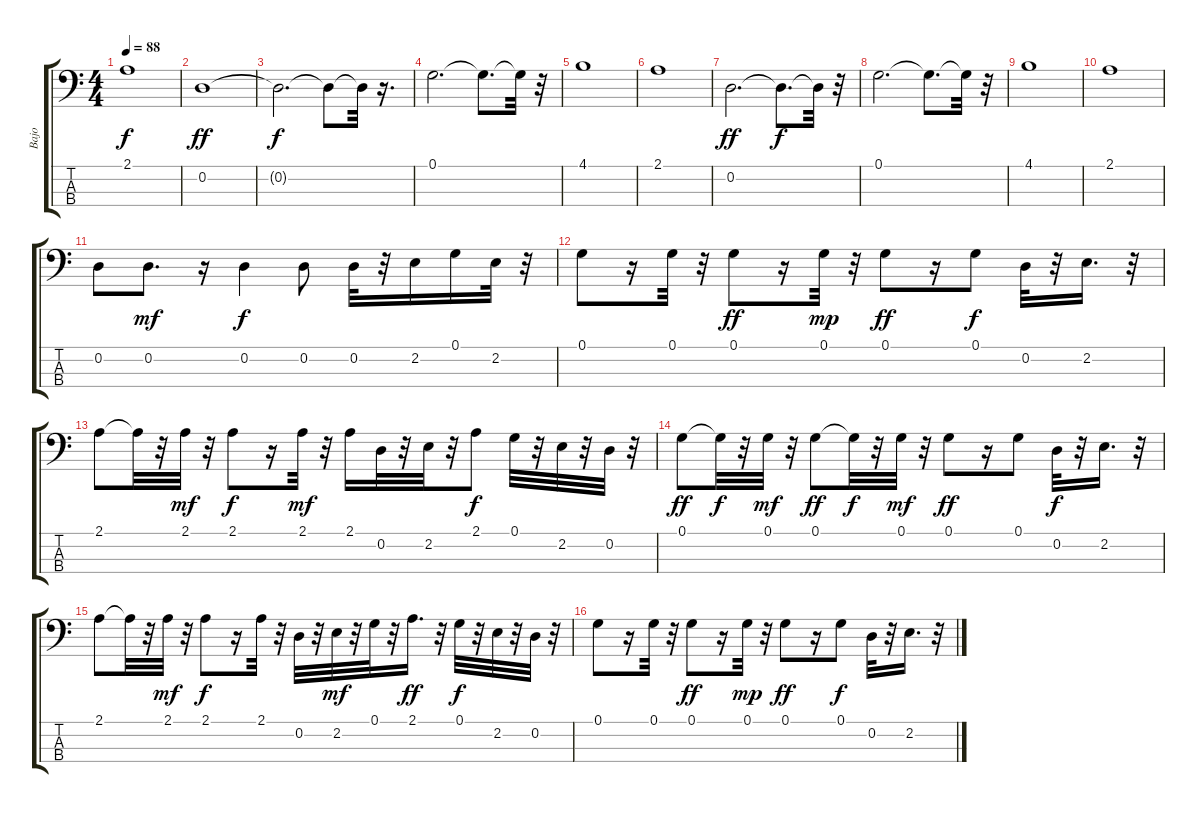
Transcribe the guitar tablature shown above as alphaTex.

\track ("Bajo" "Bajo") {instrument electricbassfinger}
\staff {score tabs}
\tuning (G2 D2 A1 E1) {hide}
\ts (4 4)
\tempo 88
\clef f4
\ks c
2.1.1{dy f} |
0.2.1{dy ff} |
0.2{t}.2{d dy f} 0.2{t}.8 0.2{t}.32 r.16{d} |
0.1.2{d} 0.1{t}.8{d} 0.1{t}.32 r.32 |
4.1.1 |
2.1.1 |
0.2.2{d dy ff} 0.2{t}.8{d dy f} 0.2{t}.32 r.32 |
0.1.2{d} 0.1{t}.8{d} 0.1{t}.32 r.32 |
4.1.1 |
2.1.1 |
0.2.8 0.2.8{d dy mf} r.16 0.2.4{dy f} 0.2.8 0.2.32 r.32 2.2.16 0.1.16 2.2.32 r.32 |
0.1.8 r.16 0.1.32 r.32 0.1.8{dy ff} r.16 0.1.32{dy mp} r.32 0.1.8{dy ff} r.16 0.1.8{dy f} 0.2.32 r.32 2.2.16{d} r.32 |
2.1.8 2.1{t}.32 r.32 2.1.32{dy mf} r.32 2.1.8{dy f} r.16 2.1.32{dy mf} r.32 2.1.16 0.2.32 r.32 2.2.32 r.32 2.1.8{dy f} 0.1.32 r.32 2.2.32 r.32 0.2.32 r.32 |
0.1.8{dy ff} 0.1{t}.32{dy f} r.32 0.1.32{dy mf} r.32 0.1.8{dy ff} 0.1{t}.32{dy f} r.32 0.1.32{dy mf} r.32 0.1.8{dy ff} r.16 0.1.8 0.2.32{dy f} r.32 2.2.16{d} r.32 |
2.1.8 2.1{t}.32 r.32 2.1.32{dy mf} r.32 2.1.8{dy f} r.16 2.1.32 r.32 0.2.32 r.32 2.2.32{dy mf} r.32 0.1.32 r.32 2.1.16{d dy ff} r.32 0.1.32{dy f} r.32 2.2.32 r.32 0.2.32 r.32 |
0.1.8 r.16 0.1.32 r.32 0.1.8{dy ff} r.16 0.1.32{dy mp} r.32 0.1.8{dy ff} r.16 0.1.8{dy f} 0.2.32 r.32 2.2.16{d} r.32
